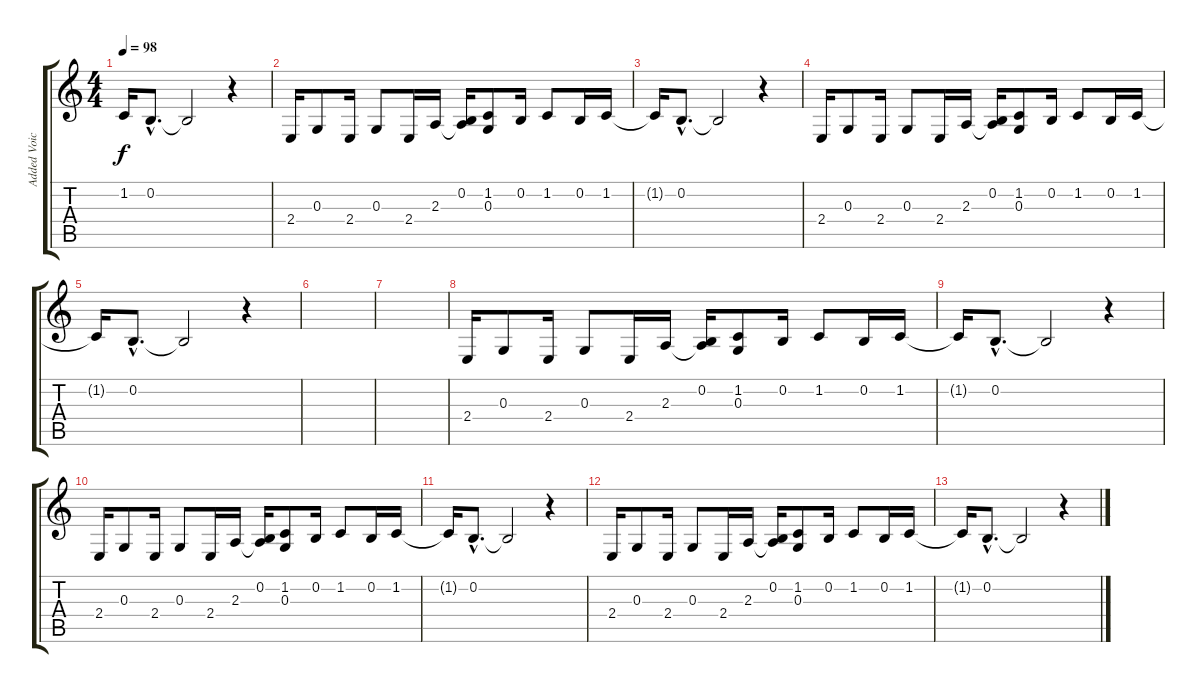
\track ("Added Voice" "Added Voic") {instrument lead4chiff}
\staff {score tabs}
\tuning (E4 B3 G3 D3 A2 E2) {hide}
\ts (4 4)
\tempo 98
\clef g2
\ks c
1.2{t}.16{dy f} 0.2{hac}.8{d} 0.2{t}.2 r.4 |
2.4.16 0.3.8 2.4.16 0.3.8 2.4.16 2.3.16 (0.2 2.3{t}).16 (1.2 0.3).8 0.2.16 1.2.8 0.2.16 1.2.16 |
1.2{t}.16 0.2{hac}.8{d} 0.2{t}.2 r.4 |
2.4.16 0.3.8 2.4.16 0.3.8 2.4.16 2.3.16 (0.2 2.3{t}).16 (1.2 0.3).8 0.2.16 1.2.8 0.2.16 1.2.16 |
1.2{t}.16 0.2{hac}.8{d} 0.2{t}.2 r.4 |
|
|
2.4.16 0.3.8 2.4.16 0.3.8 2.4.16 2.3.16 (0.2 2.3{t}).16 (1.2 0.3).8 0.2.16 1.2.8 0.2.16 1.2.16 |
1.2{t}.16 0.2{hac}.8{d} 0.2{t}.2 r.4 |
2.4.16 0.3.8 2.4.16 0.3.8 2.4.16 2.3.16 (0.2 2.3{t}).16 (1.2 0.3).8 0.2.16 1.2.8 0.2.16 1.2.16 |
1.2{t}.16 0.2{hac}.8{d} 0.2{t}.2 r.4 |
2.4.16 0.3.8 2.4.16 0.3.8 2.4.16 2.3.16 (0.2 2.3{t}).16 (1.2 0.3).8 0.2.16 1.2.8 0.2.16 1.2.16 |
1.2{t}.16 0.2{hac}.8{d} 0.2{t}.2 r.4
